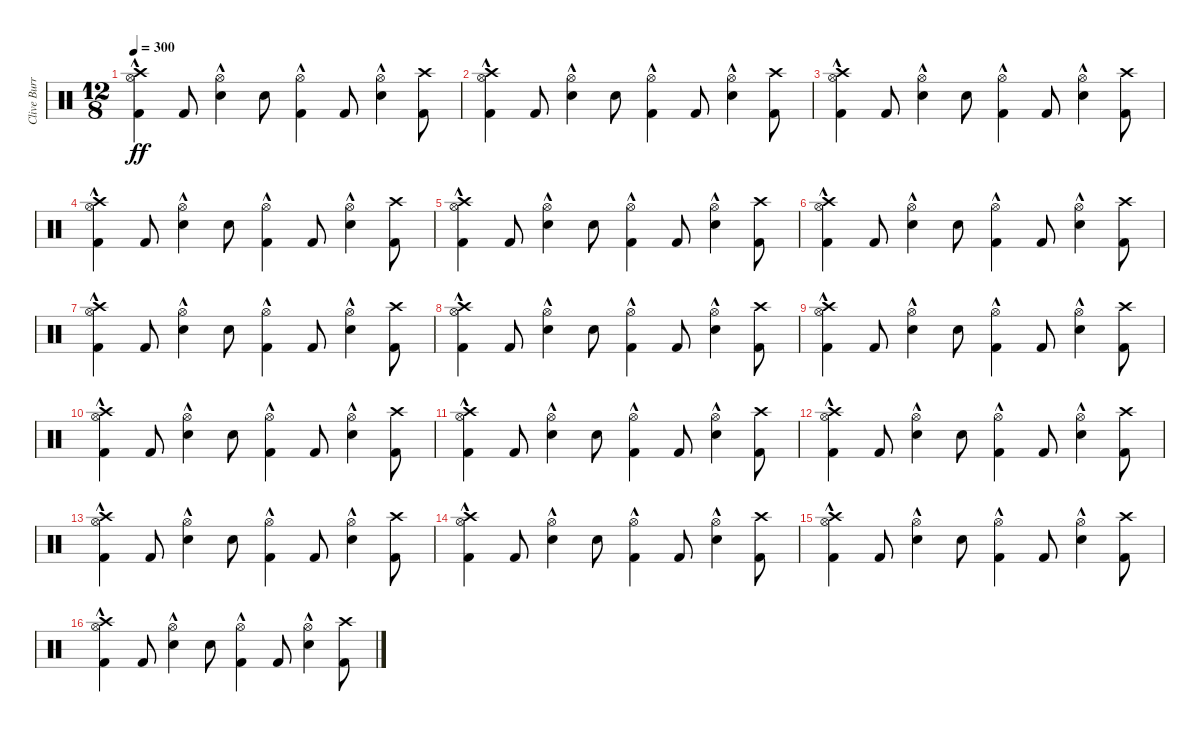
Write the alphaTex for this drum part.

\track ("Clive Burr" "Clive Burr") {instrument percussion}
\staff {score}
\articulation defaults
\ts (12 8)
\tempo 300
\clef neutral
\ks c
("Kick (hit) 2"{hac} "Hi-Hat (open)" "Crash high (hit)").4{dy ff} "Kick (hit) 2".8 ("Snare (hit) 2"{hac} "Hi-Hat (open)").4 "Snare (hit) 2".8 ("Kick (hit) 2"{hac} "Hi-Hat (open)").4 "Kick (hit) 2".8 ("Snare (hit) 2"{hac} "Hi-Hat (open)").4 ("Kick (hit) 2" "Crash high (hit)").8 |
("Kick (hit) 2"{hac} "Hi-Hat (open)" "Crash high (hit)").4 "Kick (hit) 2".8 ("Snare (hit) 2"{hac} "Hi-Hat (open)").4 "Snare (hit) 2".8 ("Kick (hit) 2"{hac} "Hi-Hat (open)").4 "Kick (hit) 2".8 ("Snare (hit) 2"{hac} "Hi-Hat (open)").4 ("Kick (hit) 2" "Crash high (hit)").8 |
("Kick (hit) 2"{hac} "Hi-Hat (open)" "Crash high (hit)").4 "Kick (hit) 2".8 ("Snare (hit) 2"{hac} "Hi-Hat (open)").4 "Snare (hit) 2".8 ("Kick (hit) 2"{hac} "Hi-Hat (open)").4 "Kick (hit) 2".8 ("Snare (hit) 2"{hac} "Hi-Hat (open)").4 ("Kick (hit) 2" "Crash high (hit)").8 |
("Kick (hit) 2"{hac} "Hi-Hat (open)" "Crash high (hit)").4 "Kick (hit) 2".8 ("Snare (hit) 2"{hac} "Hi-Hat (open)").4 "Snare (hit) 2".8 ("Kick (hit) 2"{hac} "Hi-Hat (open)").4 "Kick (hit) 2".8 ("Snare (hit) 2"{hac} "Hi-Hat (open)").4 ("Kick (hit) 2" "Crash high (hit)").8 |
("Kick (hit) 2"{hac} "Hi-Hat (open)" "Crash high (hit)").4 "Kick (hit) 2".8 ("Snare (hit) 2"{hac} "Hi-Hat (open)").4 "Snare (hit) 2".8 ("Kick (hit) 2"{hac} "Hi-Hat (open)").4 "Kick (hit) 2".8 ("Snare (hit) 2"{hac} "Hi-Hat (open)").4 ("Kick (hit) 2" "Crash high (hit)").8 |
("Kick (hit) 2"{hac} "Hi-Hat (open)" "Crash high (hit)").4 "Kick (hit) 2".8 ("Snare (hit) 2"{hac} "Hi-Hat (open)").4 "Snare (hit) 2".8 ("Kick (hit) 2"{hac} "Hi-Hat (open)").4 "Kick (hit) 2".8 ("Snare (hit) 2"{hac} "Hi-Hat (open)").4 ("Kick (hit) 2" "Crash high (hit)").8 |
("Kick (hit) 2"{hac} "Hi-Hat (open)" "Crash high (hit)").4 "Kick (hit) 2".8 ("Snare (hit) 2"{hac} "Hi-Hat (open)").4 "Snare (hit) 2".8 ("Kick (hit) 2"{hac} "Hi-Hat (open)").4 "Kick (hit) 2".8 ("Snare (hit) 2"{hac} "Hi-Hat (open)").4 ("Kick (hit) 2" "Crash high (hit)").8 |
("Kick (hit) 2"{hac} "Hi-Hat (open)" "Crash high (hit)").4 "Kick (hit) 2".8 ("Snare (hit) 2"{hac} "Hi-Hat (open)").4 "Snare (hit) 2".8 ("Kick (hit) 2"{hac} "Hi-Hat (open)").4 "Kick (hit) 2".8 ("Snare (hit) 2"{hac} "Hi-Hat (open)").4 ("Kick (hit) 2" "Crash high (hit)").8 |
("Kick (hit) 2"{hac} "Hi-Hat (open)" "Crash high (hit)").4 "Kick (hit) 2".8 ("Snare (hit) 2"{hac} "Hi-Hat (open)").4 "Snare (hit) 2".8 ("Kick (hit) 2"{hac} "Hi-Hat (open)").4 "Kick (hit) 2".8 ("Snare (hit) 2"{hac} "Hi-Hat (open)").4 ("Kick (hit) 2" "Crash high (hit)").8 |
("Kick (hit) 2"{hac} "Hi-Hat (open)" "Crash high (hit)").4 "Kick (hit) 2".8 ("Snare (hit) 2"{hac} "Hi-Hat (open)").4 "Snare (hit) 2".8 ("Kick (hit) 2"{hac} "Hi-Hat (open)").4 "Kick (hit) 2".8 ("Snare (hit) 2"{hac} "Hi-Hat (open)").4 ("Kick (hit) 2" "Crash high (hit)").8 |
("Kick (hit) 2"{hac} "Hi-Hat (open)" "Crash high (hit)").4 "Kick (hit) 2".8 ("Snare (hit) 2"{hac} "Hi-Hat (open)").4 "Snare (hit) 2".8 ("Kick (hit) 2"{hac} "Hi-Hat (open)").4 "Kick (hit) 2".8 ("Snare (hit) 2"{hac} "Hi-Hat (open)").4 ("Kick (hit) 2" "Crash high (hit)").8 |
("Kick (hit) 2"{hac} "Hi-Hat (open)" "Crash high (hit)").4 "Kick (hit) 2".8 ("Snare (hit) 2"{hac} "Hi-Hat (open)").4 "Snare (hit) 2".8 ("Kick (hit) 2"{hac} "Hi-Hat (open)").4 "Kick (hit) 2".8 ("Snare (hit) 2"{hac} "Hi-Hat (open)").4 ("Kick (hit) 2" "Crash high (hit)").8 |
("Kick (hit) 2"{hac} "Hi-Hat (open)" "Crash high (hit)").4 "Kick (hit) 2".8 ("Snare (hit) 2"{hac} "Hi-Hat (open)").4 "Snare (hit) 2".8 ("Kick (hit) 2"{hac} "Hi-Hat (open)").4 "Kick (hit) 2".8 ("Snare (hit) 2"{hac} "Hi-Hat (open)").4 ("Kick (hit) 2" "Crash high (hit)").8 |
("Kick (hit) 2"{hac} "Hi-Hat (open)" "Crash high (hit)").4 "Kick (hit) 2".8 ("Snare (hit) 2"{hac} "Hi-Hat (open)").4 "Snare (hit) 2".8 ("Kick (hit) 2"{hac} "Hi-Hat (open)").4 "Kick (hit) 2".8 ("Snare (hit) 2"{hac} "Hi-Hat (open)").4 ("Kick (hit) 2" "Crash high (hit)").8 |
("Kick (hit) 2"{hac} "Hi-Hat (open)" "Crash high (hit)").4 "Kick (hit) 2".8 ("Snare (hit) 2"{hac} "Hi-Hat (open)").4 "Snare (hit) 2".8 ("Kick (hit) 2"{hac} "Hi-Hat (open)").4 "Kick (hit) 2".8 ("Snare (hit) 2"{hac} "Hi-Hat (open)").4 ("Kick (hit) 2" "Crash high (hit)").8 |
("Kick (hit) 2"{hac} "Hi-Hat (open)" "Crash high (hit)").4 "Kick (hit) 2".8 ("Snare (hit) 2"{hac} "Hi-Hat (open)").4 "Snare (hit) 2".8 ("Kick (hit) 2"{hac} "Hi-Hat (open)").4 "Kick (hit) 2".8 ("Snare (hit) 2"{hac} "Hi-Hat (open)").4 ("Kick (hit) 2" "Crash high (hit)").8
